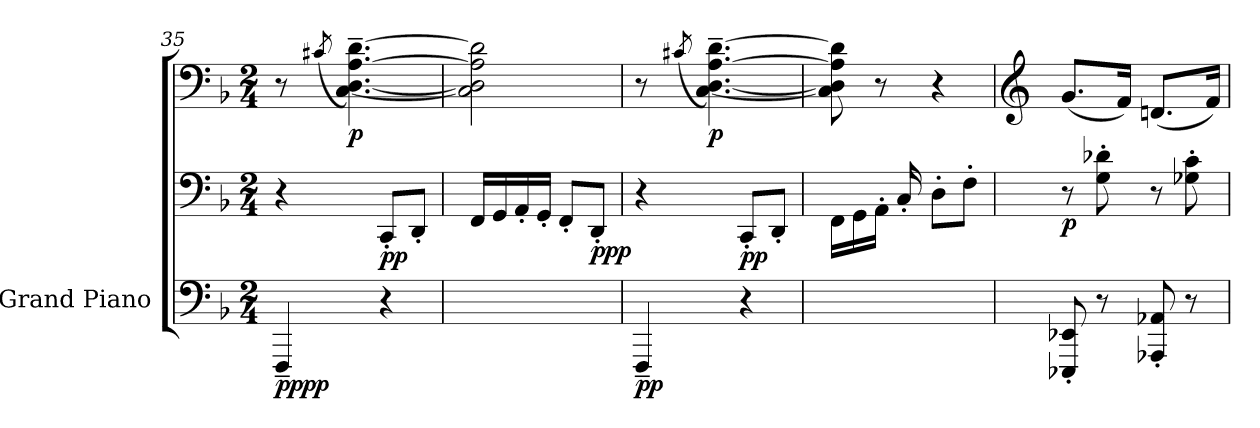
**kern	**kern	**kern	**dynam
*part1	*part1	*part1	*part1
*staff3	*staff2	*staff1	*staff1/2/3
*I"Grand Piano	*	*	*
*I'Pno.	*	*	*
!!LO:LB:g=z
*clefF4	*clefF4	*clefF4	*
*k[b-]	*k[b-]	*k[b-]	*
*M2/4	*M2/4	*M2/4	*
=35	=35	=35	=35
!	!	!	!LO:DY:b=3
!	!	!	!LO:DY:n=1:b=2
4FFF~/	4r	8r	pp pp
.	.	(>8qc#X/	.
!	!	!	!LO:DY:n=2:b
.	.	[4.C\~ [4.D\~ [4.A\~ [4.d\~)	p
!	!	!	!LO:DY:n=3:b=2
4r	8CC'/L	.	pp
.	8DD'/J	.	.
=36	=36	=36	=36
2ryy	16FF/LL	2C\] 2D\] 2A\] 2d\]	.
.	16GG/	.	.
.	16AA'/	.	.
.	16GG'/JJ	.	.
.	8FF'/L	.	.
!	!	!	!LO:DY:b=2
.	8DD'/J	.	ppp
=37	=37	=37	=37
!	!	!	!LO:DY:b=3
4FFF~/	4r	8r	pp
.	.	(>8qc#X/	.
!	!	!	!LO:DY:b
.	.	[4.C\~ [4.D\~ [4.A\~ [4.d\~)	p
!	!	!	!LO:DY:b=2
4r	8CC'/L	.	pp
.	8DD'/J	.	.
=38	=38	=38	=38
2ryy	16FF\LL	8C\] 8D\] 8A\] 8d\]	.
.	16GG\	.	.
.	16AA'\JJ	8r	.
.	16C'/	.	.
.	8D'\L	4r	.
.	8F'\J	.	.
=39	=39	=39	=39
*	*	*clefG2	*
!	!	!	!LO:DY:b=2
8EEE-X/' 8EE-X/'	8r	(<8.g/L	p
8r	8G\' 8d-X\'	.	.
.	.	16f/Jk)	.
8AAA-X/' 8AA-X/'	8r	(<8.dn/L	.
8r	8G-X\' 8c\'	.	.
.	.	16f/Jk)	.
=	=	=	=
*-	*-	*-	*-
